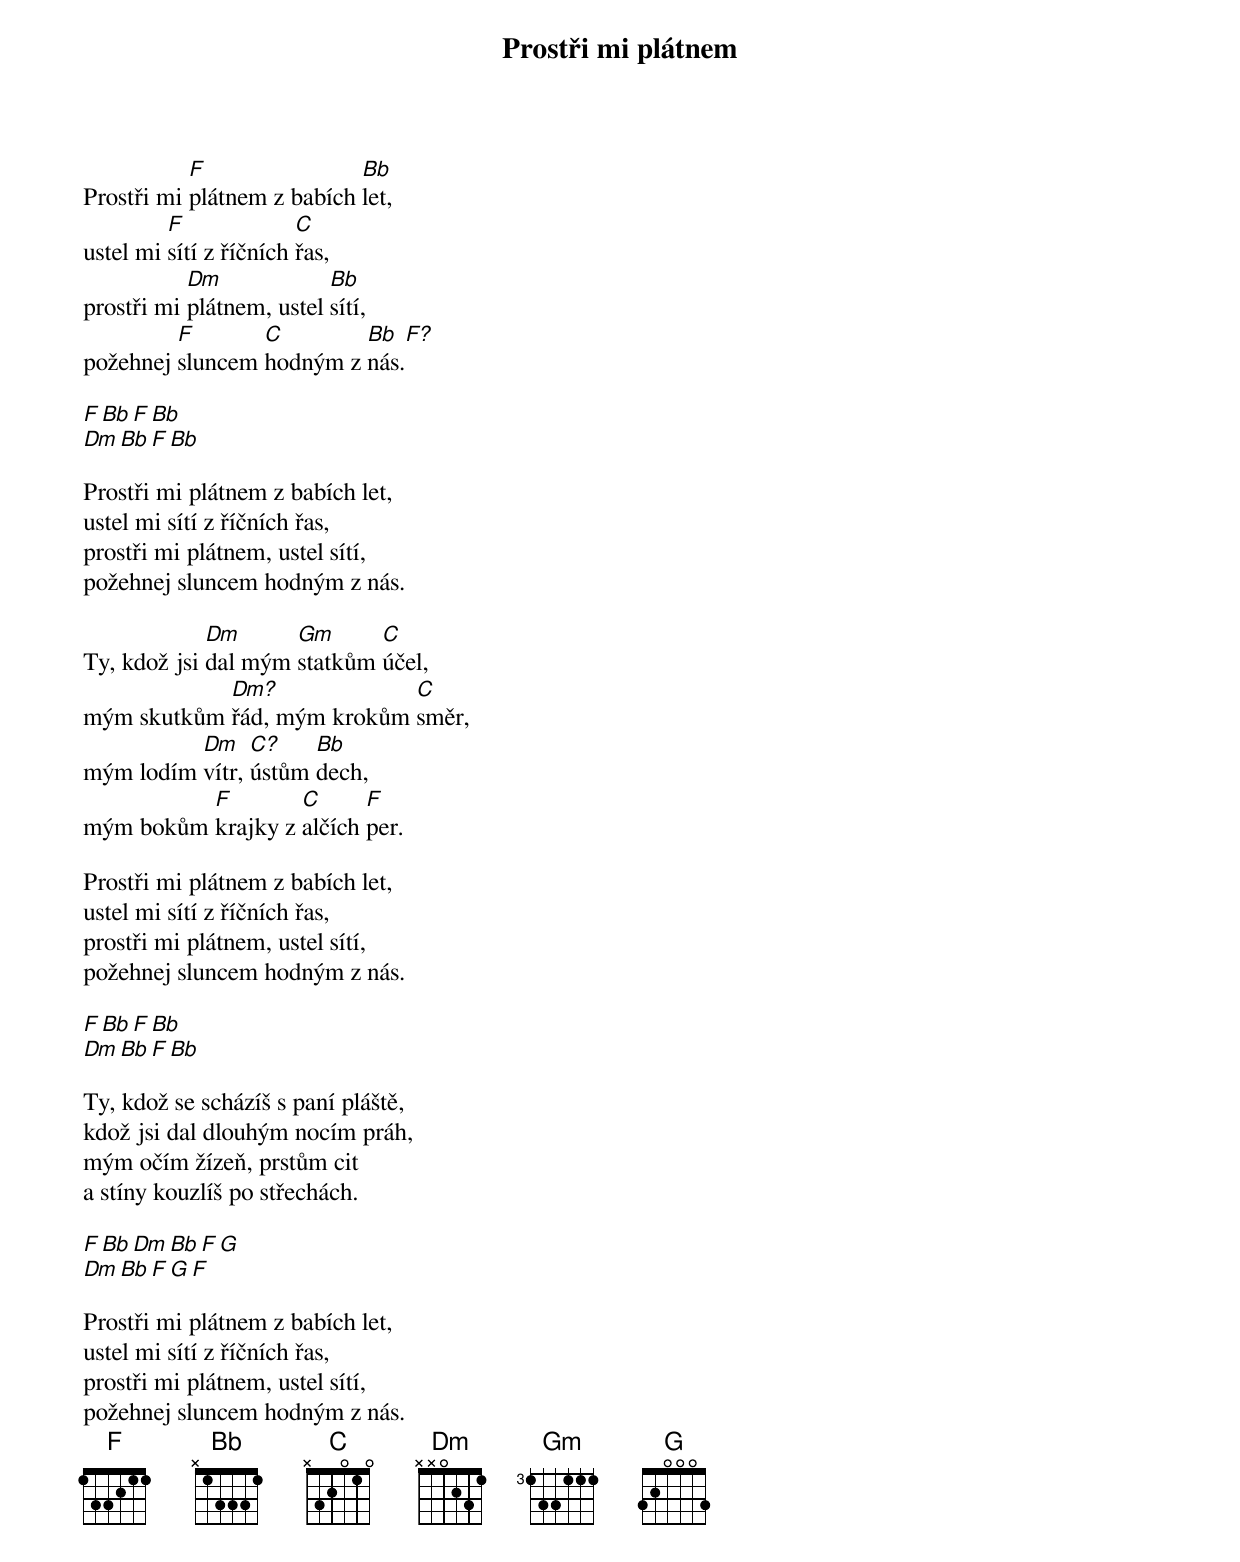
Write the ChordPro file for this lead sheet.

{title: Prostři mi plátnem}

Prostři mi [F]plátnem z babích [Bb]let,
ustel mi [F]sítí z říčních [C]řas,
prostři mi [Dm]plátnem, ustel [Bb]sítí,
požehnej [F]sluncem [C]hodným z [Bb]nás.[F?]

[F][Bb][F][Bb]
[Dm][Bb][F][Bb]

Prostři mi plátnem z babích let,
ustel mi sítí z říčních řas,
prostři mi plátnem, ustel sítí,
požehnej sluncem hodným z nás.

Ty, kdož jsi [Dm]dal mým [Gm]statkům [C]účel,
mým skutkům [Dm?]řád, mým krokům [C]směr,
mým lodím [Dm]vítr, [C?]ústům [Bb]dech,
mým bokům [F]krajky z [C]alčích [F]per.

Prostři mi plátnem z babích let,
ustel mi sítí z říčních řas,
prostři mi plátnem, ustel sítí,
požehnej sluncem hodným z nás.

[F][Bb][F][Bb]
[Dm][Bb][F][Bb]

Ty, kdož se scházíš s paní pláště,
kdož jsi dal dlouhým nocím práh,
mým očím žízeň, prstům cit
a stíny kouzlíš po střechách.

[F][Bb][Dm][Bb][F][G]
[Dm][Bb][F][G][F]

Prostři mi plátnem z babích let,
ustel mi sítí z říčních řas,
prostři mi plátnem, ustel sítí,
požehnej sluncem hodným z nás.
